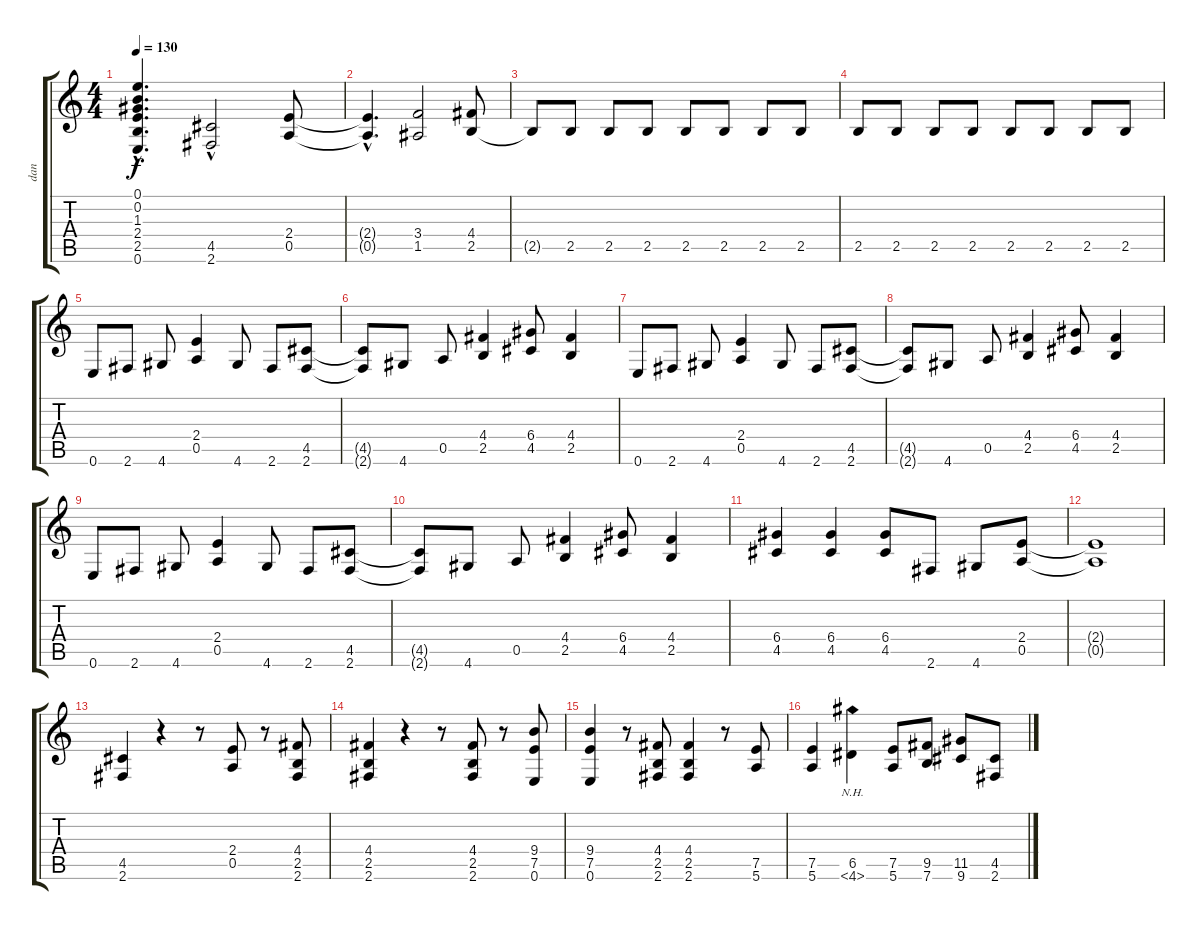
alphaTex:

\track ("dan" "dan") {instrument overdrivenguitar}
\staff {score tabs}
\tuning (E4 B3 G3 D3 A2 E2) {hide}
\ts (4 4)
\tempo 130
\clef g2
\ks c
(0.1 0.2{hac} 1.3{hac} 2.4 2.5{hac} 0.6{hac}).4{d dy f} (4.5 2.6{hac}).2 (2.4 0.5).8 |
(2.4{hac t} 0.5{hac t}).4{d} (3.4 1.5).2 (4.4 2.5).8 |
2.5{t}.8 2.5.8 2.5.8 2.5.8 2.5.8 2.5.8 2.5.8 2.5.8 |
2.5.8 2.5.8 2.5.8 2.5.8 2.5.8 2.5.8 2.5.8 2.5.8 |
0.6.8 2.6.8 4.6.8 (2.4 0.5).4 4.6.8 2.6.8 (4.5 2.6).8 |
(4.5{t} 2.6{t}).8 4.6.8 0.5.8 (4.4 2.5).4 (6.4 4.5).8 (4.4 2.5).4 |
0.6.8 2.6.8 4.6.8 (2.4 0.5).4 4.6.8 2.6.8 (4.5 2.6).8 |
(4.5{t} 2.6{t}).8 4.6.8 0.5.8 (4.4 2.5).4 (6.4 4.5).8 (4.4 2.5).4 |
0.6.8 2.6.8 4.6.8 (2.4 0.5).4 4.6.8 2.6.8 (4.5 2.6).8 |
(4.5{t} 2.6{t}).8 4.6.8 0.5.8 (4.4 2.5).4 (6.4 4.5).8 (4.4 2.5).4 |
(6.4 4.5).4 (6.4 4.5).4 (6.4 4.5).8 2.6.8 4.6.8 (2.4 0.5).8 |
(2.4{t} 0.5{t}).1 |
(4.5 2.6).4 r.4 r.8 (2.4 0.5).8 r.8 (4.4 2.5 2.6).8 |
(4.4 2.5 2.6).4 r.4 r.8 (4.4 2.5 2.6).8 r.8 (9.4 7.5 0.6).8 |
(9.4 7.5 0.6).4 r.8 (4.4 2.5 2.6).8 (4.4 2.5 2.6).4 r.8 (7.5 5.6).8 |
(7.5 5.6).4 (6.5 4.6{nh}).4 (7.5 5.6).8 (9.5 7.6).8 (11.5 9.6).8 (4.5 2.6).8
